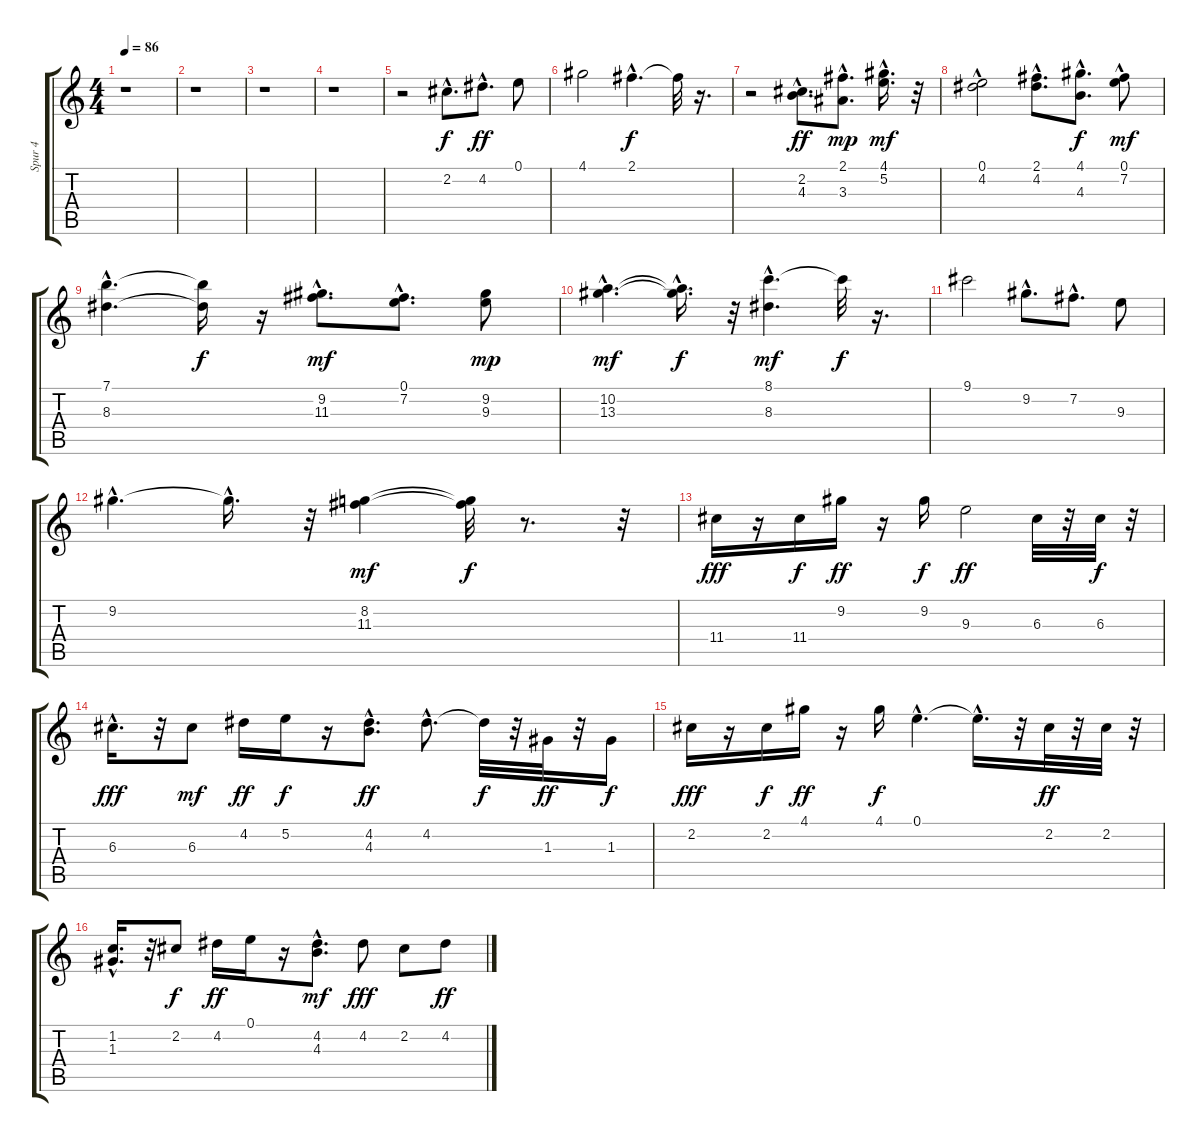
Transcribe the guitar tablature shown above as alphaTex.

\track ("Spur 4" "Spur 4") {instrument acousticguitarnylon}
\staff {score tabs}
\tuning (E4 B3 G3 D3 A2 E2) {hide}
\ts (4 4)
\tempo 86
\clef g2
\ks c
r.1{dy f} |
r.1 |
r.1 |
r.1 |
r.2 2.2{hac}.8{d} 4.2{hac}.8{d dy ff} 0.1.8 |
4.1.2 2.1{hac}.4{d dy f} 2.1{t}.32 r.16{d} |
r.2 (2.2{hac} 4.3{hac}).8{d dy ff} (2.1{hac} 3.3{hac}).8{d dy mp} (4.1{hac} 5.2{hac}).16{d dy mf} r.32 |
(0.1{hac} 4.2).2 (2.1{hac} 4.2{hac}).8{d} (4.1 4.3{hac}).8{d dy f} (0.1 7.2{hac}).8{dy mf} |
(7.1{hac} 8.3{hac}).4{d} (7.1{t} 8.3{t}).16{dy f} r.16 (9.2{hac} 11.3{hac}).8{d dy mf} (0.1{hac} 7.2{hac}).8{d} (9.2 9.3).8{dy mp} |
(10.2{hac} 13.3{hac}).4{d dy mf} (10.2{hac t} 13.3{hac t}).16{d dy f} r.32 (8.1{hac} 8.3{hac}).4{d dy mf} 8.1{t}.32{dy f} r.16{d} |
9.1.2 9.2{hac}.8{d} 7.2{hac}.8{d} 9.3.8 |
9.2{hac}.4{d} 9.2{hac t}.16{d} r.32 (8.2 11.3).4{dy mf} (8.2{t} 11.3{t}).32{dy f} r.8{d} r.32 |
11.4.16{dy fff} r.16 11.4.16{dy f} 9.2.16{dy ff} r.16 9.2.16{dy f} 9.3.2{dy ff} 6.3.32 r.32 6.3.32{dy f} r.32 |
6.3{hac}.16{d dy fff} r.32 6.3.8{dy mf} 4.2.16{dy ff} 5.2.16{dy f} r.16 (4.2 4.3{hac}).8{d dy ff} 4.2{hac}.8{d} 4.2{t}.32{dy f} r.32 1.3.32{dy ff} r.32 1.3.16{dy f} |
2.2.16{dy fff} r.16 2.2.16{dy f} 4.1.16{dy ff} r.16 4.1.16{dy f} 0.1{hac}.4{d} 0.1{hac t}.16{d} r.32 2.2.32{dy ff} r.32 2.2.32 r.32 |
(1.2 1.3{hac}).16{d} r.32 2.2.8{dy f} 4.2.16{dy ff} 0.1.16 r.16 (4.2 4.3{hac}).8{d dy mf} 4.2.8{dy fff} 2.2.8 4.2.8{dy ff}
